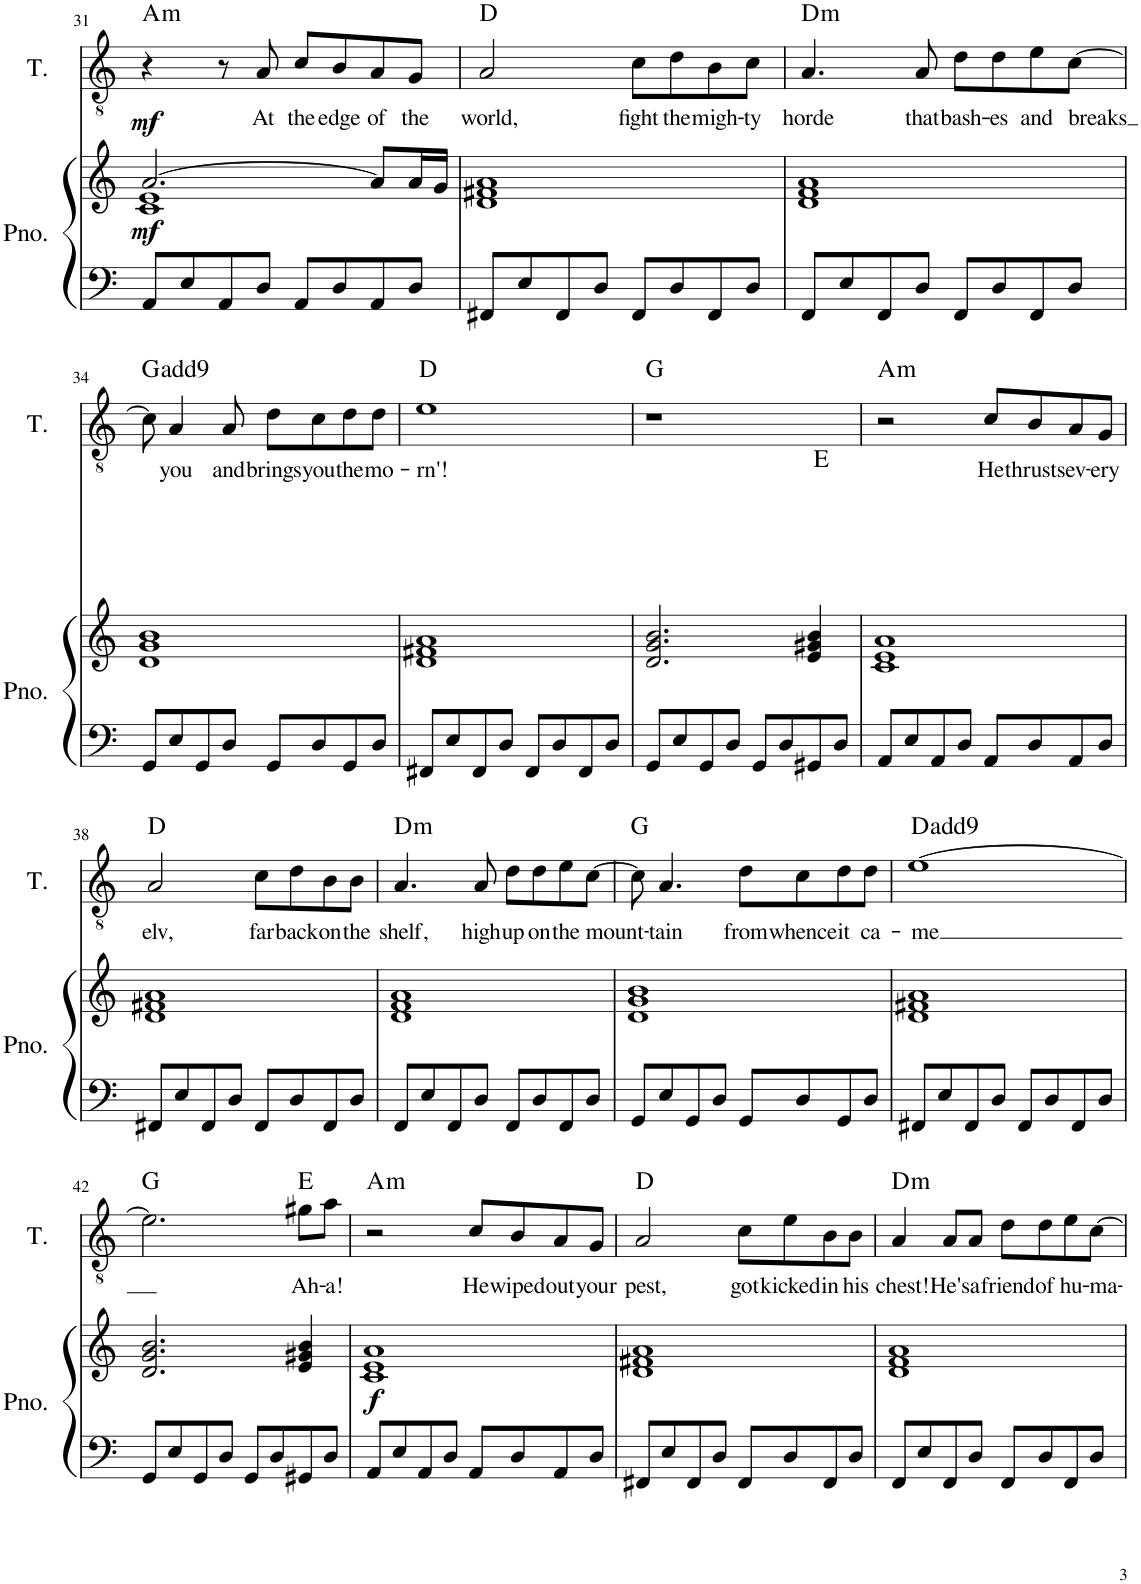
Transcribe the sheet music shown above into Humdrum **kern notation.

**kern	**kern	**dynam	**harte	**kern	**text	**dynam	**harte
*part2	*part2	*part2	*part2	*part1	*part1	*part1	*part1
*staff3	*staff2	*staff2/3	*	*staff1	*staff1	*staff1	*
*I"Piano	*	*	*	*I"Tenor	*	*	*
*I'Pno.	*	*	*	*I'T.	*	*	*
!!LO:PB:g=z
*clefF4	*clefG2	*	*	*clefGv2	*	*	*
*k[]	*k[]	*	*	*k[]	*	*	*
*M4/4	*M4/4	*	*	*M4/4	*	*	*
=31	=31	=31	=31	=31	=31	=31	=31
*	*^	*	*	*	*	*	*
!	!	!	!LO:DY:b	!	!	!	!LO:DY:b	!LO:H:kt=m
8AA/L	[2.a/	1c 1e	mf	.	4r	.	mf	A:min
8E/	.	.	.	.	.	.	.	.
8AA/	.	.	.	.	8r	.	.	.
!	!	!	!	!	!	!LO:LY:b	!	!
8D/J	.	.	.	.	8A/	At	.	.
!	!	!	!	!	!	!LO:LY:b	!	!
8AA/L	.	.	.	.	8c/L	the	.	.
!	!	!	!	!	!	!LO:LY:b	!	!
8D/	.	.	.	.	8B/	edge	.	.
!	!	!	!	!	!	!LO:LY:b	!	!
8AA/	8a/L]	.	.	.	8A/	of	.	.
!	!	!	!	!	!	!LO:LY:b	!	!
8D/J	16a/L	.	.	.	8G/J	the	.	.
.	16g/JJ	.	.	.	.	.	.	.
*	*v	*v	*	*	*	*	*	*
=32	=32	=32	=32	=32	=32	=32	=32
!	!	!	!	!	!LO:LY:b	!	!
8FF#X/L	1d 1f#X 1a	.	.	2A/	world,	.	D:maj
8E/	.	.	.	.	.	.	.
8FF#/	.	.	.	.	.	.	.
8D/J	.	.	.	.	.	.	.
!	!	!	!	!	!LO:LY:b	!	!
8FF#/L	.	.	.	8c\L	fight	.	.
!	!	!	!	!	!LO:LY:b	!	!
8D/	.	.	.	8d\	the	.	.
!	!	!	!	!	!LO:LY:b	!	!
8FF#/	.	.	.	8B\	migh-	.	.
!	!	!	!	!	!LO:LY:b	!	!
8D/J	.	.	.	8c\J	-ty	.	.
=33	=33	=33	=33	=33	=33	=33	=33
!	!	!	!	!	!LO:LY:b	!	!LO:H:kt=m
8FF/L	1d 1f 1a	.	.	4.A/	horde	.	D:min
8E/	.	.	.	.	.	.	.
8FF/	.	.	.	.	.	.	.
!	!	!	!	!	!LO:LY:b	!	!
8D/J	.	.	.	8A/	that	.	.
!	!	!	!	!	!LO:LY:b	!	!
8FF/L	.	.	.	8d\L	bash-	.	.
!	!	!	!	!	!LO:LY:b	!	!
8D/	.	.	.	8d\	-es	.	.
!	!	!	!	!	!LO:LY:b	!	!
8FF/	.	.	.	8e\	and	.	.
!	!	!	!	!	!LO:LY:b	!	!
8D/J	.	.	.	[8c\J	breaks	.	.
!!LO:LB:g=z
=34	=34	=34	=34	=34	=34	=34	=34
8GG/L	1d 1g 1b	.	.	8c\]	.	.	G:maj(9)
!	!	!	!	!	!LO:LY:b	!	!
8E/	.	.	.	4A/	you	.	.
8GG/	.	.	.	.	.	.	.
!	!	!	!	!	!LO:LY:b	!	!
8D/J	.	.	.	8A/	and	.	.
!	!	!	!	!	!LO:LY:b	!	!
8GG/L	.	.	.	8d\L	brings	.	.
!	!	!	!	!	!LO:LY:b	!	!
8D/	.	.	.	8c\	you	.	.
!	!	!	!	!	!LO:LY:b	!	!
8GG/	.	.	.	8d\	the	.	.
!	!	!	!	!	!LO:LY:b	!	!
8D/J	.	.	.	8d\J	mo-	.	.
=35	=35	=35	=35	=35	=35	=35	=35
!	!	!	!	!	!LO:LY:b	!	!
8FF#X/L	1d 1f#X 1a	.	.	1e	-rn'!	.	D:maj
8E/	.	.	.	.	.	.	.
8FF#/	.	.	.	.	.	.	.
8D/J	.	.	.	.	.	.	.
8FF#/L	.	.	.	.	.	.	.
8D/	.	.	.	.	.	.	.
8FF#/	.	.	.	.	.	.	.
8D/J	.	.	.	.	.	.	.
=36	=36	=36	=36	=36	=36	=36	=36
8GG/L	2.d/ 2.g/ 2.b/	.	.	1r	.	.	G:maj
8E/	.	.	.	.	.	.	.
8GG/	.	.	.	.	.	.	.
8D/J	.	.	.	.	.	.	.
8GG/L	.	.	.	.	.	.	.
8D/	.	.	.	.	.	.	.
8GG#X/	4e/ 4g#X/ 4b/	.	E:maj	.	.	.	.
8D/J	.	.	.	.	.	.	.
=37	=37	=37	=37	=37	=37	=37	=37
!	!	!	!	!	!	!	!LO:H:kt=m
8AA/L	1c 1e 1a	.	.	2r	.	.	A:min
8E/	.	.	.	.	.	.	.
8AA/	.	.	.	.	.	.	.
8D/J	.	.	.	.	.	.	.
!	!	!	!	!	!LO:LY:b	!	!
8AA/L	.	.	.	8c/L	He	.	.
!	!	!	!	!	!LO:LY:b	!	!
8D/	.	.	.	8B/	thrusts	.	.
!	!	!	!	!	!LO:LY:b	!	!
8AA/	.	.	.	8A/	ev-	.	.
!	!	!	!	!	!LO:LY:b	!	!
8D/J	.	.	.	8G/J	-ery	.	.
!!LO:LB:g=z
=38	=38	=38	=38	=38	=38	=38	=38
!	!	!	!	!	!LO:LY:b	!	!
8FF#X/L	1d 1f#X 1a	.	.	2A/	elv,	.	D:maj
8E/	.	.	.	.	.	.	.
8FF#/	.	.	.	.	.	.	.
8D/J	.	.	.	.	.	.	.
!	!	!	!	!	!LO:LY:b	!	!
8FF#/L	.	.	.	8c\L	far	.	.
!	!	!	!	!	!LO:LY:b	!	!
8D/	.	.	.	8d\	back	.	.
!	!	!	!	!	!LO:LY:b	!	!
8FF#/	.	.	.	8B\	on	.	.
!	!	!	!	!	!LO:LY:b	!	!
8D/J	.	.	.	8B\J	the	.	.
=39	=39	=39	=39	=39	=39	=39	=39
!	!	!	!	!	!LO:LY:b	!	!LO:H:kt=m
8FF/L	1d 1f 1a	.	.	4.A/	shelf,	.	D:min
8E/	.	.	.	.	.	.	.
8FF/	.	.	.	.	.	.	.
!	!	!	!	!	!LO:LY:b	!	!
8D/J	.	.	.	8A/	high	.	.
!	!	!	!	!	!LO:LY:b	!	!
8FF/L	.	.	.	8d\L	up	.	.
!	!	!	!	!	!LO:LY:b	!	!
8D/	.	.	.	8d\	on	.	.
!	!	!	!	!	!LO:LY:b	!	!
8FF/	.	.	.	8e\	the	.	.
!	!	!	!	!	!LO:LY:b	!	!
8D/J	.	.	.	[8c\J	mount-	.	.
=40	=40	=40	=40	=40	=40	=40	=40
8GG/L	1d 1g 1b	.	.	8c\]	.	.	G:maj
!	!	!	!	!	!LO:LY:b	!	!
8E/	.	.	.	4.A/	-tain	.	.
8GG/	.	.	.	.	.	.	.
8D/J	.	.	.	.	.	.	.
!	!	!	!	!	!LO:LY:b	!	!
8GG/L	.	.	.	8d\L	from	.	.
!	!	!	!	!	!LO:LY:b	!	!
8D/	.	.	.	8c\	whence	.	.
!	!	!	!	!	!LO:LY:b	!	!
8GG/	.	.	.	8d\	it	.	.
!	!	!	!	!	!LO:LY:b	!	!
8D/J	.	.	.	8d\J	ca-	.	.
=41	=41	=41	=41	=41	=41	=41	=41
!	!	!	!	!	!LO:LY:b	!	!
8FF#X/L	1d 1f#X 1a	.	.	[1e	-me	.	D:maj(9)
8E/	.	.	.	.	.	.	.
8FF#/	.	.	.	.	.	.	.
8D/J	.	.	.	.	.	.	.
8FF#/L	.	.	.	.	.	.	.
8D/	.	.	.	.	.	.	.
8FF#/	.	.	.	.	.	.	.
8D/J	.	.	.	.	.	.	.
!!LO:LB:g=z
=42	=42	=42	=42	=42	=42	=42	=42
8GG/L	2.d/ 2.g/ 2.b/	.	.	2.e\]	.	.	G:maj
8E/	.	.	.	.	.	.	.
8GG/	.	.	.	.	.	.	.
8D/J	.	.	.	.	.	.	.
8GG/L	.	.	.	.	.	.	.
8D/	.	.	.	.	.	.	.
!	!	!	!	!	!LO:LY:b	!	!
8GG#X/	4e/ 4g#X/ 4b/	.	.	8g#X\L	Ah-	.	E:maj
!	!	!	!	!	!LO:LY:b	!	!
8D/J	.	.	.	8a\J	-a!	.	.
=43	=43	=43	=43	=43	=43	=43	=43
!	!	!LO:DY:b	!	!	!	!	!LO:H:kt=m
8AA/L	1c 1e 1a	f	.	2r	.	.	A:min
8E/	.	.	.	.	.	.	.
8AA/	.	.	.	.	.	.	.
8D/J	.	.	.	.	.	.	.
!	!	!	!	!	!LO:LY:b	!	!
8AA/L	.	.	.	8c/L	He	.	.
!	!	!	!	!	!LO:LY:b	!	!
8D/	.	.	.	8B/	wiped	.	.
!	!	!	!	!	!LO:LY:b	!	!
8AA/	.	.	.	8A/	out	.	.
!	!	!	!	!	!LO:LY:b	!	!
8D/J	.	.	.	8G/J	your	.	.
=44	=44	=44	=44	=44	=44	=44	=44
!	!	!	!	!	!LO:LY:b	!	!
8FF#X/L	1d 1f#X 1a	.	.	2A/	pest,	.	D:maj
8E/	.	.	.	.	.	.	.
8FF#/	.	.	.	.	.	.	.
8D/J	.	.	.	.	.	.	.
!	!	!	!	!	!LO:LY:b	!	!
8FF#/L	.	.	.	8c\L	got	.	.
!	!	!	!	!	!LO:LY:b	!	!
8D/	.	.	.	8e\	kicked	.	.
!	!	!	!	!	!LO:LY:b	!	!
8FF#/	.	.	.	8B\	in	.	.
!	!	!	!	!	!LO:LY:b	!	!
8D/J	.	.	.	8B\J	his	.	.
=45	=45	=45	=45	=45	=45	=45	=45
!	!	!	!	!	!LO:LY:b	!	!LO:H:kt=m
8FF/L	1d 1f 1a	.	.	4A/	chest!	.	D:min
8E/	.	.	.	.	.	.	.
!	!	!	!	!	!LO:LY:b	!	!
8FF/	.	.	.	8A/L	He's	.	.
!	!	!	!	!	!LO:LY:b	!	!
8D/J	.	.	.	8A/J	a	.	.
!	!	!	!	!	!LO:LY:b	!	!
8FF/L	.	.	.	8d\L	friend	.	.
!	!	!	!	!	!LO:LY:b	!	!
8D/	.	.	.	8d\	of	.	.
!	!	!	!	!	!LO:LY:b	!	!
8FF/	.	.	.	8e\	hu-	.	.
!	!	!	!	!	!LO:LY:b	!	!
8D/J	.	.	.	[8c\J	-ma-	.	.
=	=	=	=	=	=	=	=
*-	*-	*-	*-	*-	*-	*-	*-
